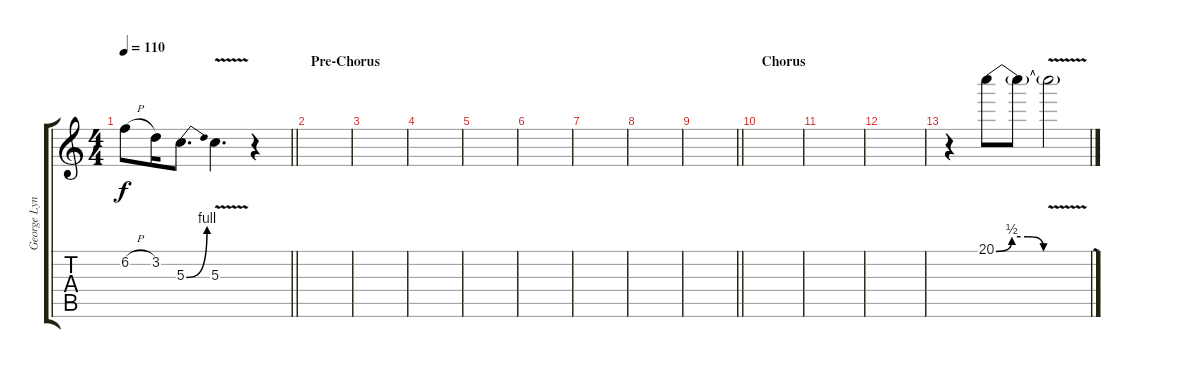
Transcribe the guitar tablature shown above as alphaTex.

\track ("George Lynch Lead" "George Lyn") {instrument distortionguitar}
\staff {score tabs}
\tuning (E4 B3 G3 D3 A2 E2) {hide}
\ts (4 4)
\tempo 110
\clef g2
\barLineRight lightlight
\ks c
6.2{h}.8{dy f} 3.2.16 5.3{be (bend 0 0 60 4)}.8{d} 5.3{v}.4{d} r.4 |
\section ("" "Pre-Chorus")
|
|
|
|
|
|
|
\barLineRight lightlight
|
\section ("" "Chorus")
|
|
|
r.4 20.1{be (custom 0 0 10 2 20 2 30 0 60 0)}.8 20.1{t}.8 20.1{v t}.2
